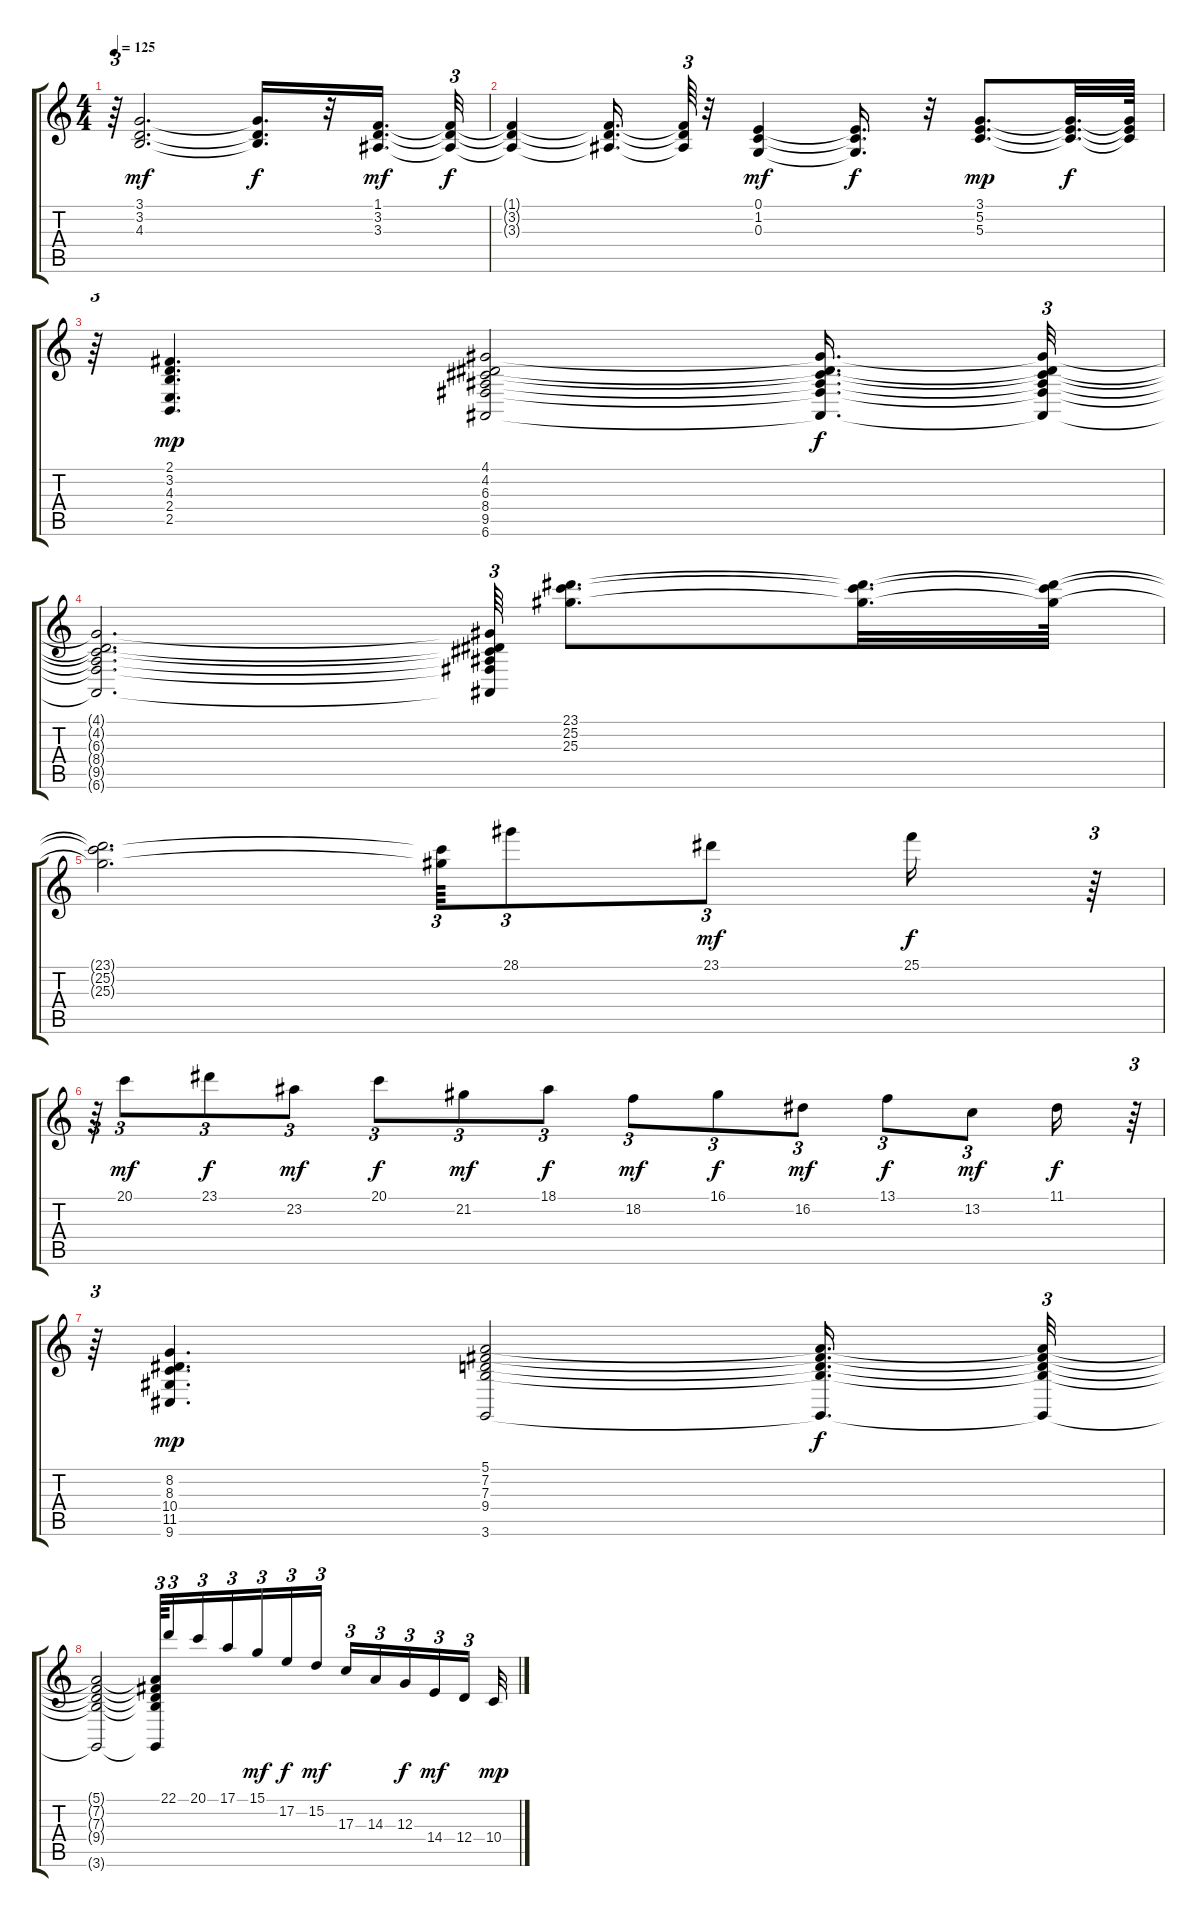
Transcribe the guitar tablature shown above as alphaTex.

\track "" {instrument electricpiano2}
\staff {score tabs}
\tuning (E4 B3 G3 D3 A2 E2) {hide}
\ts (4 4)
\tempo 125
\clef g2
\ks c
r.64{tu (3 2) dy f} (3.1 3.2 4.3).2{d dy mf} (3.1{t} 3.2{t} 4.3{t}).16{d dy f} r.32 (1.1 3.2 3.3).16{d dy mf} (1.1{t} 3.2{t} 3.3{t}).32{tu (3 2) dy f} |
(1.1{t} 3.2{t} 3.3{t}).4 (1.1{t} 3.2{t} 3.3{t}).16{d} (1.1{t} 3.2{t} 3.3{t}).64{tu (3 2)} r.32 (0.1 1.2 0.3).4{dy mf} (0.1{t} 1.2{t} 0.3{t}).16{d dy f} r.32 (3.1 5.2 5.3).8{d dy mp} (3.1{t} 5.2{t} 5.3{t}).32{d dy f} (3.1{t} 5.2{t} 5.3{t}).64 |
r.64{tu (3 2)} (2.1 3.2 4.3 2.4 2.5).4{d dy mp} (4.1 4.2 6.3 8.4 9.5 6.6).2 (4.1{t} 4.2{t} 6.3{t} 8.4{t} 9.5{t} 6.6{t}).16{d dy f} (4.1{t} 4.2{t} 6.3{t} 8.4{t} 9.5{t} 6.6{t}).32{tu (3 2)} |
(4.1{t} 4.2{t} 6.3{t} 8.4{t} 9.5{t} 6.6{t}).2{d} (4.1{t} 4.2{t} 6.3{t} 8.4{t} 9.5{t} 6.6{t}).64{tu (3 2)} (23.1 25.2 25.3).8{d balance 15} (23.1{t} 25.2{t} 25.3{t}).32{d} (23.1{t} 25.2{t} 25.3{t}).64 |
(23.1{t} 25.2{t} 25.3{t}).2{d} (25.2{t} 25.3{t}).64{tu (3 2)} 28.1.8{tu (3 2)} 23.1.8{tu (3 2) dy mf balance 1} 25.1.16{dy f balance 15} r.64{tu (3 2)} |
r.64{tu (3 2)} 20.1.8{tu (3 2) dy mf balance 1} 23.1.8{tu (3 2) dy f balance 15} 23.2.8{tu (3 2) dy mf balance 1} 20.1.8{tu (3 2) dy f balance 15} 21.2.8{tu (3 2) dy mf balance 1} 18.1.8{tu (3 2) dy f balance 15} 18.2.8{tu (3 2) dy mf balance 1} 16.1.8{tu (3 2) dy f balance 15} 16.2.8{tu (3 2) dy mf balance 1} 13.1.8{tu (3 2) dy f balance 15} 13.2.8{tu (3 2) dy mf balance 1} 11.1.16{dy f balance 15} r.64{tu (3 2)} |
r.64{tu (3 2)} (8.2 8.3 10.4 11.5 9.6).4{d dy mp balance 12} (5.1 7.2 7.3 9.4 3.6).2 (5.1{t} 7.2{t} 7.3{t} 9.4{t} 3.6{t}).16{d dy f} (5.1{t} 7.2{t} 7.3{t} 9.4{t} 3.6{t}).32{tu (3 2)} |
(5.1{t} 7.2{t} 7.3{t} 9.4{t} 3.6{t}).2 (5.1{t} 7.2{t} 7.3{t} 9.4{t} 3.6{t}).64{tu (3 2)} 22.1.16{tu (3 2) balance 12} 20.1.16{tu (3 2) balance 12} 17.1.16{tu (3 2) balance 11} 15.1.16{tu (3 2) dy mf balance 11} 17.2.16{tu (3 2) dy f balance 10} 15.2.16{tu (3 2) dy mf balance 9} 17.3.16{tu (3 2) balance 9} 14.3.16{tu (3 2) balance 8} 12.3.16{tu (3 2) dy f balance 7} 14.4.16{tu (3 2) dy mf balance 6} 12.4.16{tu (3 2) balance 6} 10.4.32{dy mp balance 5}
